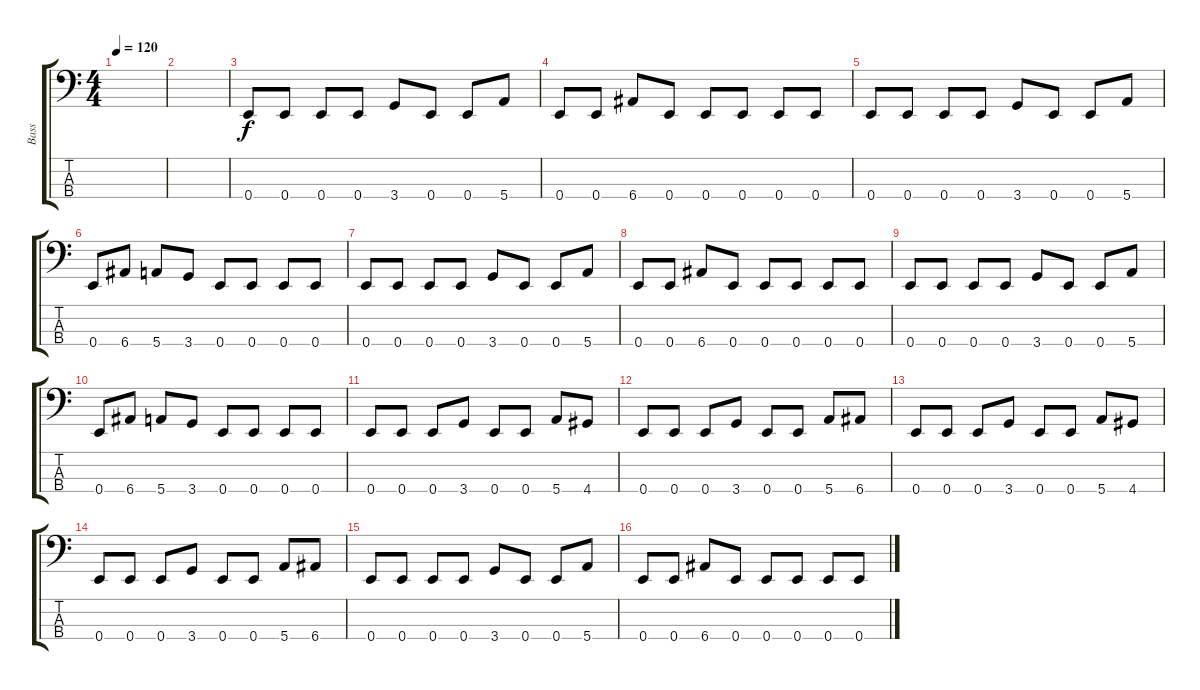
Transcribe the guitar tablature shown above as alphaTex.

\track ("Bass" "Bass") {instrument electricbassfinger}
\staff {score tabs}
\tuning (G2 D2 A1 E1) {hide}
\ts (4 4)
\tempo 120
\clef f4
\ks c
|
|
0.4.8 0.4.8 0.4.8 0.4.8 3.4.8 0.4.8 0.4.8 5.4.8 |
0.4.8 0.4.8 6.4.8 0.4.8 0.4.8 0.4.8 0.4.8 0.4.8 |
0.4.8 0.4.8 0.4.8 0.4.8 3.4.8 0.4.8 0.4.8 5.4.8 |
0.4.8 6.4.8 5.4.8 3.4.8 0.4.8 0.4.8 0.4.8 0.4.8 |
0.4.8 0.4.8 0.4.8 0.4.8 3.4.8 0.4.8 0.4.8 5.4.8 |
0.4.8 0.4.8 6.4.8 0.4.8 0.4.8 0.4.8 0.4.8 0.4.8 |
0.4.8 0.4.8 0.4.8 0.4.8 3.4.8 0.4.8 0.4.8 5.4.8 |
0.4.8 6.4.8 5.4.8 3.4.8 0.4.8 0.4.8 0.4.8 0.4.8 |
0.4.8 0.4.8 0.4.8 3.4.8 0.4.8 0.4.8 5.4.8 4.4.8 |
0.4.8 0.4.8 0.4.8 3.4.8 0.4.8 0.4.8 5.4.8 6.4.8 |
0.4.8 0.4.8 0.4.8 3.4.8 0.4.8 0.4.8 5.4.8 4.4.8 |
0.4.8 0.4.8 0.4.8 3.4.8 0.4.8 0.4.8 5.4.8 6.4.8 |
0.4.8 0.4.8 0.4.8 0.4.8 3.4.8 0.4.8 0.4.8 5.4.8 |
0.4.8 0.4.8 6.4.8 0.4.8 0.4.8 0.4.8 0.4.8 0.4.8
